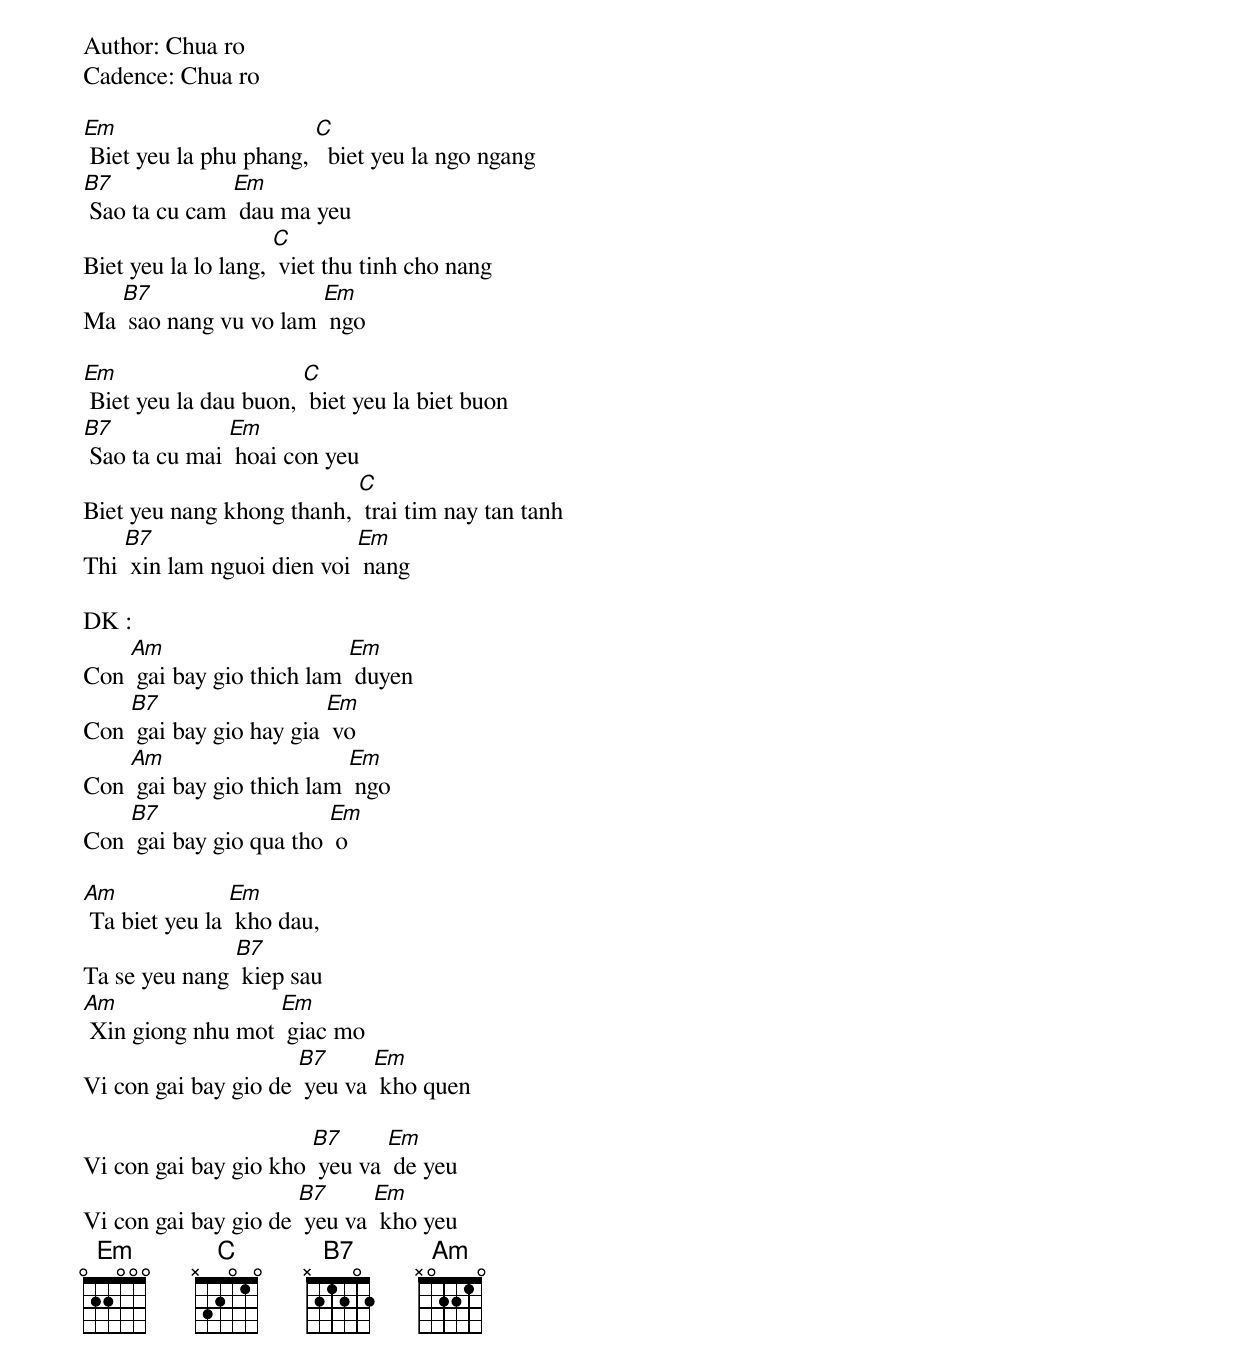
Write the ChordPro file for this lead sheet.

Author: Chua ro
Cadence: Chua ro

[Em] Biet yeu la phu phang, [C]  biet yeu la ngo ngang
[B7] Sao ta cu cam [Em] dau ma yeu
Biet yeu la lo lang, [C] viet thu tinh cho nang
Ma [B7] sao nang vu vo lam [Em] ngo

[Em] Biet yeu la dau buon, [C] biet yeu la biet buon
[B7] Sao ta cu mai [Em] hoai con yeu
Biet yeu nang khong thanh, [C] trai tim nay tan tanh
Thi [B7] xin lam nguoi dien voi [Em] nang

DK :
Con [Am] gai bay gio thich lam [Em] duyen
Con [B7] gai bay gio hay gia [Em] vo
Con [Am] gai bay gio thich lam [Em] ngo
Con [B7] gai bay gio qua tho [Em] o

[Am] Ta biet yeu la [Em] kho dau,
Ta se yeu nang [B7] kiep sau
[Am] Xin giong nhu mot [Em] giac mo
Vi con gai bay gio de [B7] yeu va [Em] kho quen

Vi con gai bay gio kho [B7] yeu va [Em] de yeu
Vi con gai bay gio de [B7] yeu va [Em] kho yeu
